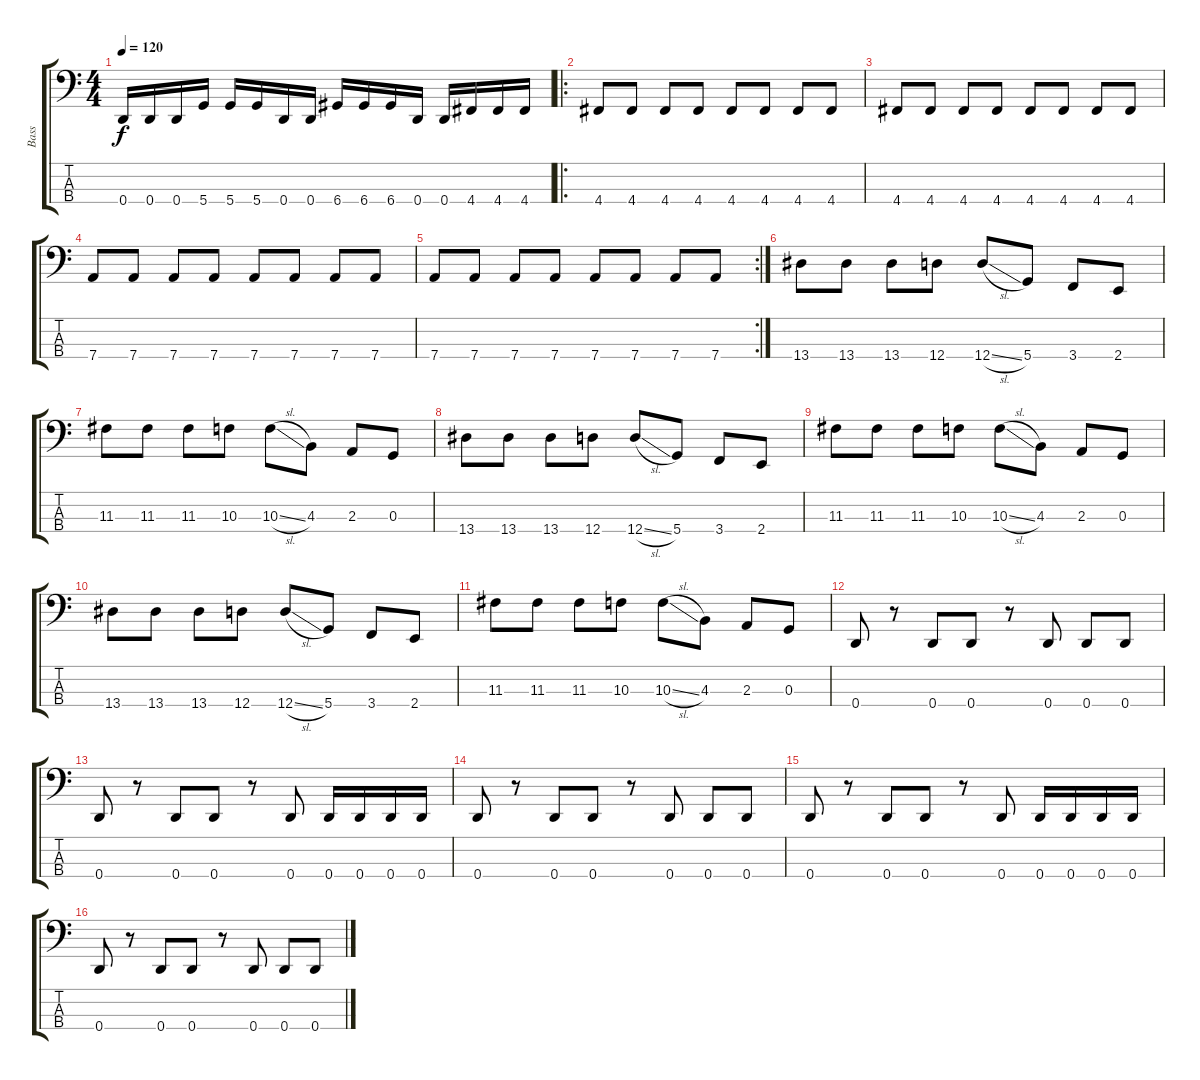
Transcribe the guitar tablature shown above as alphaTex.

\track ("Bass" "Bass") {instrument electricbasspick}
\staff {score tabs}
\tuning (F2 C2 G1 D1) {hide}
\ts (4 4)
\tempo 120
\clef f4
\ks c
0.4.16{dy f} 0.4.16 0.4.16 5.4.16 5.4.16 5.4.16 0.4.16 0.4.16 6.4.16 6.4.16 6.4.16 0.4.16 0.4.16 4.4.16 4.4.16 4.4.16 |
\ro
4.4.8 4.4.8 4.4.8 4.4.8 4.4.8 4.4.8 4.4.8 4.4.8 |
4.4.8 4.4.8 4.4.8 4.4.8 4.4.8 4.4.8 4.4.8 4.4.8 |
7.4.8 7.4.8 7.4.8 7.4.8 7.4.8 7.4.8 7.4.8 7.4.8 |
\rc 2
7.4.8 7.4.8 7.4.8 7.4.8 7.4.8 7.4.8 7.4.8 7.4.8 |
13.4.8 13.4.8 13.4.8 12.4.8 12.4{sl}.8 5.4.8 3.4.8 2.4.8 |
11.3.8 11.3.8 11.3.8 10.3.8 10.3{sl}.8 4.3.8 2.3.8 0.3.8 |
13.4.8 13.4.8 13.4.8 12.4.8 12.4{sl}.8 5.4.8 3.4.8 2.4.8 |
11.3.8 11.3.8 11.3.8 10.3.8 10.3{sl}.8 4.3.8 2.3.8 0.3.8 |
13.4.8 13.4.8 13.4.8 12.4.8 12.4{sl}.8 5.4.8 3.4.8 2.4.8 |
11.3.8 11.3.8 11.3.8 10.3.8 10.3{sl}.8 4.3.8 2.3.8 0.3.8 |
0.4.8 r.8 0.4.8 0.4.8 r.8 0.4.8 0.4.8 0.4.8 |
0.4.8 r.8 0.4.8 0.4.8 r.8 0.4.8 0.4.16 0.4.16 0.4.16 0.4.16 |
0.4.8 r.8 0.4.8 0.4.8 r.8 0.4.8 0.4.8 0.4.8 |
0.4.8 r.8 0.4.8 0.4.8 r.8 0.4.8 0.4.16 0.4.16 0.4.16 0.4.16 |
0.4.8 r.8 0.4.8 0.4.8 r.8 0.4.8 0.4.8 0.4.8
